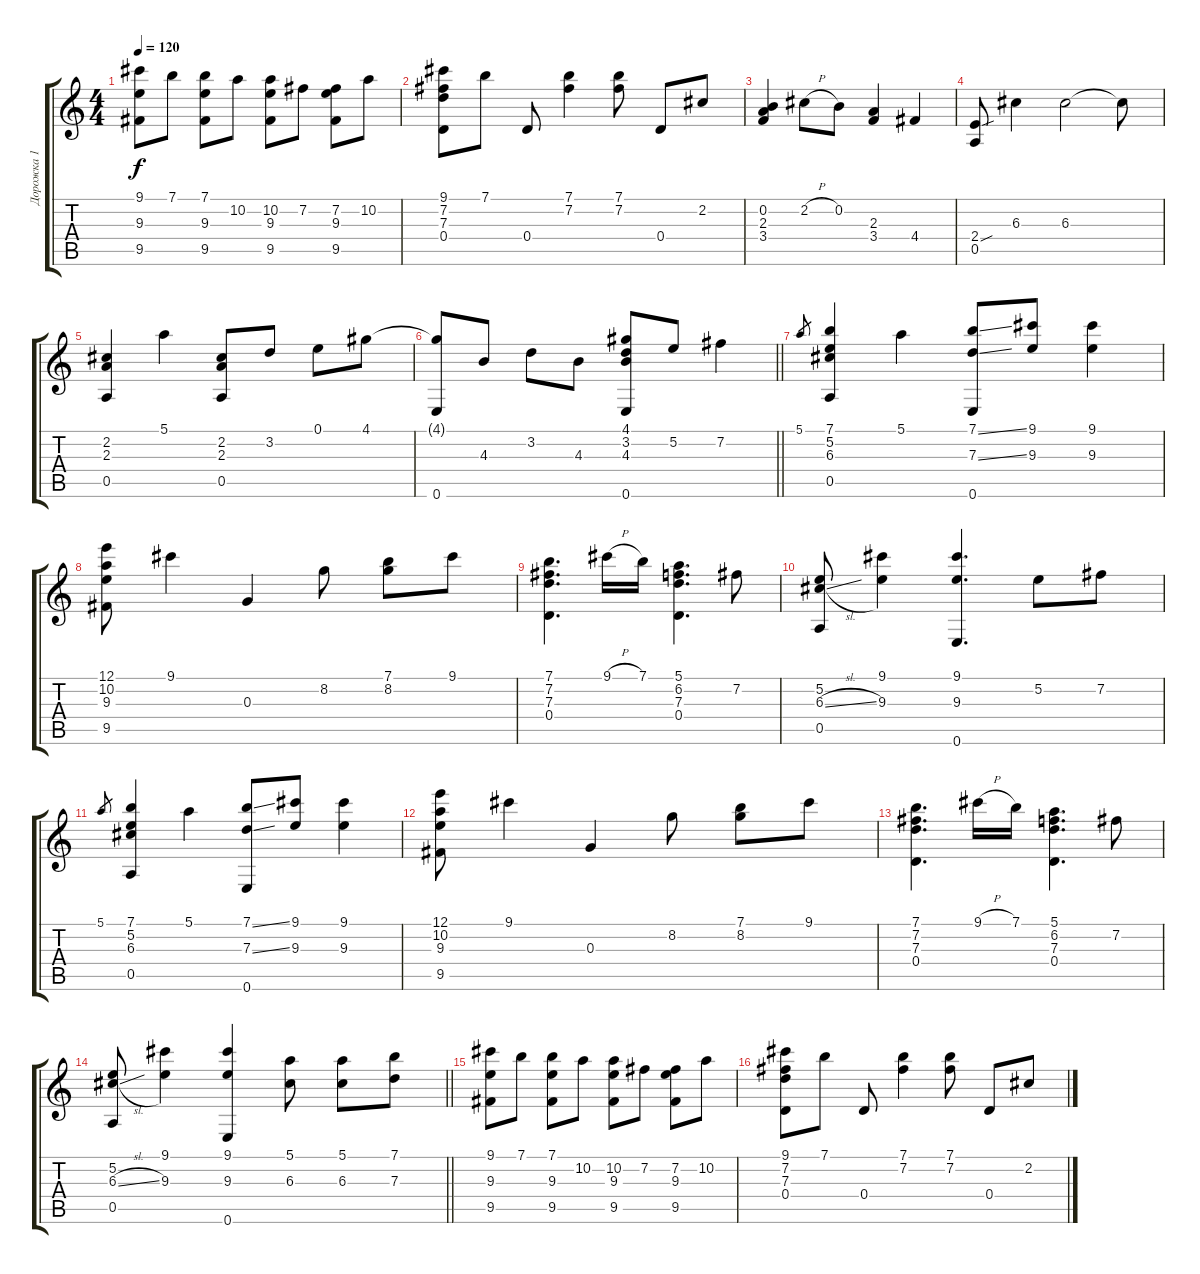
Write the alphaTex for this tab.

\track ("Дорожка 1" "Дорожка 1") {instrument acousticguitarsteel}
\staff {score tabs}
\tuning (E4 B3 G3 D3 A2 E2) {hide}
\ts (4 4)
\tempo 120
\clef g2
\ks c
(9.1 9.3 9.5).8{dy f} 7.1.8 (7.1 9.3 9.5).8 10.2.8 (10.2 9.3 9.5).8 7.2.8 (7.2 9.3 9.5).8 10.2.8 |
(9.1 7.2 7.3 0.4).8 7.1.8 0.4.8 (7.1 7.2).4 (7.1 7.2).8 0.4.8 2.2.8 |
(0.2 2.3 3.4).4 2.2{h}.8 0.2.8 (2.3 3.4).4 4.4.4 |
(2.4{sou} 0.5).8 6.3.4 6.3.2 6.3{t}.8 |
(2.2 2.3 0.5).4 5.1.4 (2.2 2.3 0.5).8 3.2.8 0.1.8 4.1.8 |
\barLineRight lightlight
(4.1{t} 0.6).8 4.3.8 3.2.8 4.3.8 (4.1 3.2 4.3 0.6).8 5.2.8 7.2.4 |
\section ("" "")
5.1.8{gr} (7.1 5.2 6.3 0.5).4 5.1.4 (7.1{ss} 7.3{ss} 0.6).8 (9.1 9.3).8 (9.1 9.3).4 |
(12.1 10.2 9.3 9.5).8 9.1.4 0.3.4 8.2.8 (7.1 8.2).8 9.1.8 |
(7.1 7.2 7.3 0.4).4{d} 9.1{h}.16 7.1.16 (5.1 6.2 7.3 0.4).4{d} 7.2.8 |
(5.2 6.3{sl} 0.5).8 (9.1 9.3).4 (9.1 9.3 0.6).4{d} 5.2.8 7.2.8 |
5.1.8{gr} (7.1 5.2 6.3 0.5).4 5.1.4 (7.1{ss} 7.3{ss} 0.6).8 (9.1 9.3).8 (9.1 9.3).4 |
(12.1 10.2 9.3 9.5).8 9.1.4 0.3.4 8.2.8 (7.1 8.2).8 9.1.8 |
(7.1 7.2 7.3 0.4).4{d} 9.1{h}.16 7.1.16 (5.1 6.2 7.3 0.4).4{d} 7.2.8 |
\barLineRight lightlight
(5.2 6.3{sl} 0.5).8 (9.1 9.3).4 (9.1 9.3 0.6).4 (5.1 6.3).8 (5.1 6.3).8 (7.1 7.3).8 |
\section ("" "")
(9.1 9.3 9.5).8 7.1.8 (7.1 9.3 9.5).8 10.2.8 (10.2 9.3 9.5).8 7.2.8 (7.2 9.3 9.5).8 10.2.8 |
(9.1 7.2 7.3 0.4).8 7.1.8 0.4.8 (7.1 7.2).4 (7.1 7.2).8 0.4.8 2.2.8
